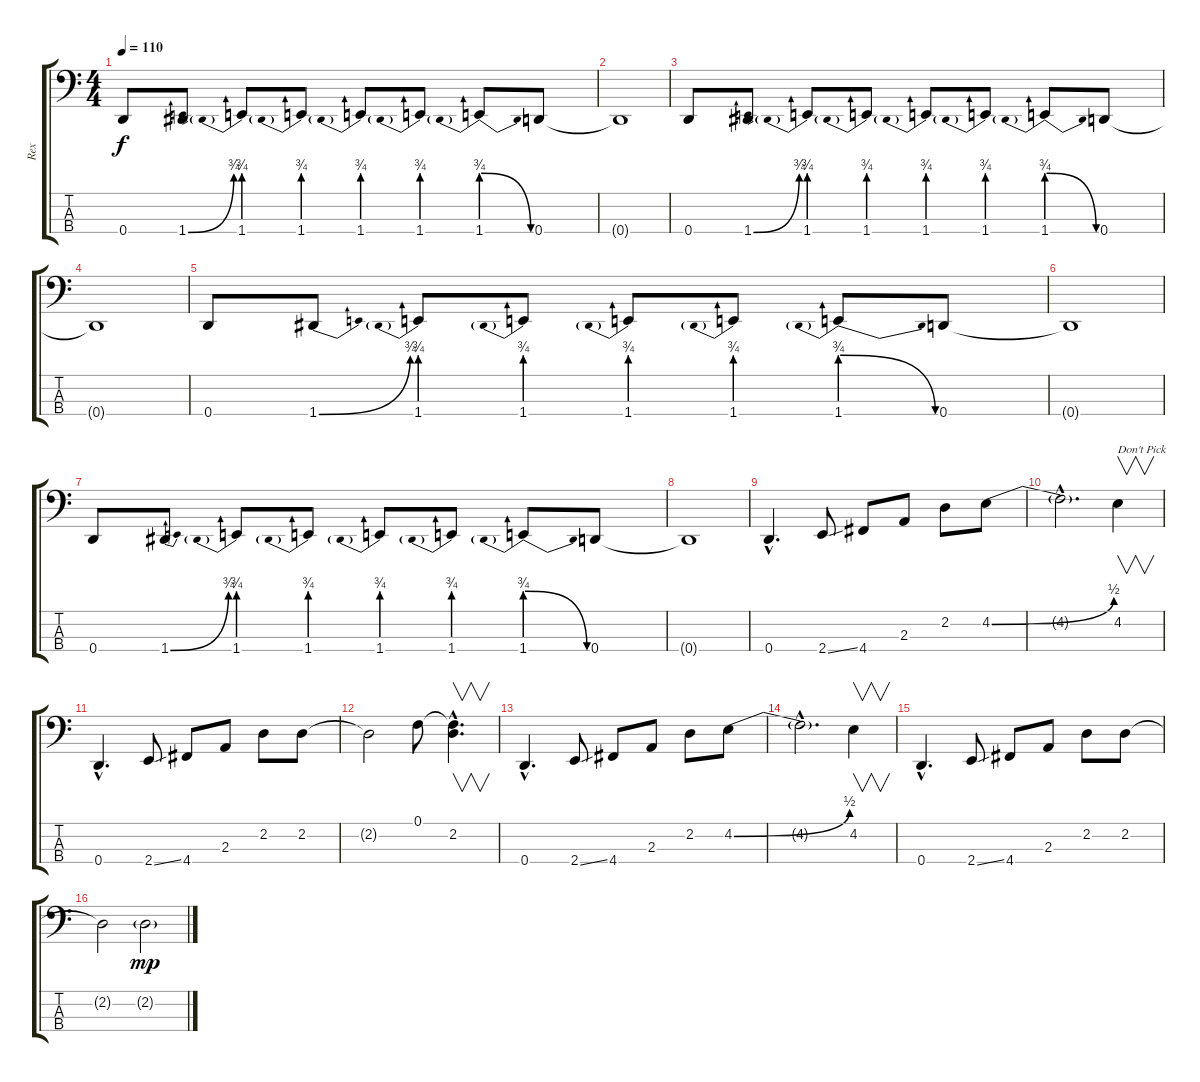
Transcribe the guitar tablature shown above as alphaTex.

\track ("Rex" "Rex") {instrument electricbasspick}
\staff {score tabs}
\tuning (F2 C2 G1 D1) {hide}
\ts (4 4)
\tempo 110
\clef f4
\ks c
0.4.8{dy f} 1.4{be (bend 0 0 60 3)}.8 1.4{be (prebend 0 3 60 3)}.8 1.4{be (prebend 0 3 60 3)}.8 1.4{be (prebend 0 3 60 3)}.8 1.4{be (prebend 0 3 60 3)}.8 1.4{be (prebendrelease 0 3 60 0)}.8 0.4.8 |
0.4{t}.1 |
0.4.8 1.4{be (bend 0 0 60 3)}.8 1.4{be (prebend 0 3 60 3)}.8 1.4{be (prebend 0 3 60 3)}.8 1.4{be (prebend 0 3 60 3)}.8 1.4{be (prebend 0 3 60 3)}.8 1.4{be (prebendrelease 0 3 60 0)}.8 0.4.8 |
0.4{t}.1 |
0.4.8 1.4{be (bend 0 0 60 3)}.8 1.4{be (prebend 0 3 60 3)}.8 1.4{be (prebend 0 3 60 3)}.8 1.4{be (prebend 0 3 60 3)}.8 1.4{be (prebend 0 3 60 3)}.8 1.4{be (prebendrelease 0 3 60 0)}.8 0.4.8 |
0.4{t}.1 |
0.4.8 1.4{be (bend 0 0 60 3)}.8 1.4{be (prebend 0 3 60 3)}.8 1.4{be (prebend 0 3 60 3)}.8 1.4{be (prebend 0 3 60 3)}.8 1.4{be (prebend 0 3 60 3)}.8 1.4{be (prebendrelease 0 3 60 0)}.8 0.4.8 |
0.4{t}.1 |
0.4{hac}.4{d} 2.4{ss}.8 4.4.8 2.3.8 2.2.8 4.2{be (bend 0 0 60 2)}.8 |
4.2{hac t}.2{d} 4.2.4{v txt "Don't Pick"} |
0.4{hac}.4{d} 2.4{ss}.8 4.4.8 2.3.8 2.2.8 2.2.8 |
2.2{t}.2 0.1.8 (0.1{hac t} 2.2{hac}).4{v d} |
0.4{hac}.4{d} 2.4{ss}.8 4.4.8 2.3.8 2.2.8 4.2{be (bend 0 0 60 2)}.8 |
4.2{hac t}.2{d} 4.2.4{v} |
0.4{hac}.4{d} 2.4{ss}.8 4.4.8 2.3.8 2.2.8 2.2.8 |
2.2{t}.2 2.2{g}.2{dy mp}
